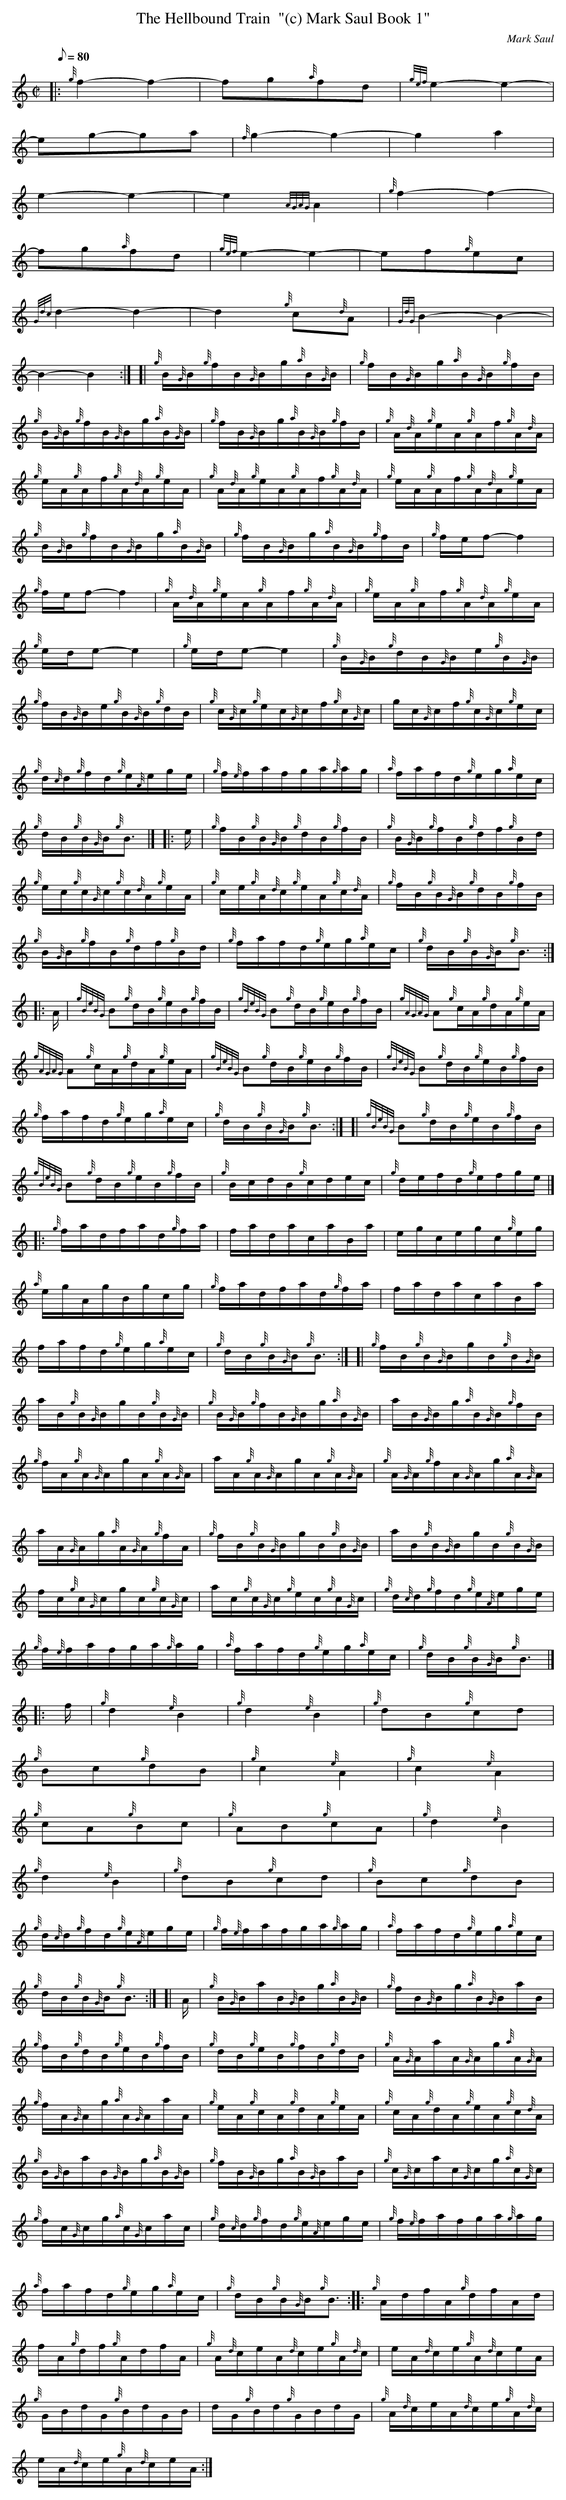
X:1
T:The Hellbound Train  "(c) Mark Saul Book 1"
M:C|
L:1/8
Q:80
C:Mark Saul
K:HP
|: {g}f2-f2|
-fg{a}fd|
{gef}e2-e2|  !
-eg-ga|
{f}g2-g2|
-g2a2|  !
e2-e2|
-e2{AGAG}A2|
{g}f2-f2|  !
-fg{a}fd|
{gef}e2-e2|
-ef{g}ec|  !
{Gdc}d2-d2|
-d2{g}c{d}A|
{GdG}B2-B2|  !
-B2-B2:| [|
{g}B/2{G}B/2{g}f/2B/2{G}B/2g/2{a}B/2{G}B/2|
{g}f/2B/2{G}B/2g/2{a}B/2{G}B/2{g}f/2B/2|  !
{g}B/2{G}B/2{g}f/2B/2{G}B/2g/2{a}B/2{G}B/2|
{g}f/2B/2{G}B/2g/2{a}B/2{G}B/2{g}f/2B/2|
{g}A/2{d}A/2{g}e/2A/2{g}A/2f/2{g}A/2{d}A/2|  !
{g}e/2A/2{g}A/2f/2{g}A/2{d}A/2{g}e/2A/2|
{g}A/2{d}A/2{g}e/2A/2{g}A/2f/2{g}A/2{d}A/2|
{g}e/2A/2{g}A/2f/2{g}A/2{d}A/2{g}e/2A/2|  !
{g}B/2{G}B/2{g}f/2B/2{G}B/2g/2{a}B/2{G}B/2|
{g}f/2B/2{G}B/2g/2{a}B/2{G}B/2{g}f/2B/2|
{g}f/2e/2f-f2|  !
{g}f/2e/2f-f2|
{g}A/2{d}A/2{g}e/2A/2{g}A/2f/2{g}A/2{d}A/2|
{g}e/2A/2{g}A/2f/2{g}A/2{d}A/2{g}e/2A/2|  !
{g}e/2d/2e-e2|
{g}e/2d/2e-e2|
{g}B/2{G}B/2{g}d/2B/2{G}B/2e/2{g}B/2{G}B/2|  !
{g}f/2B/2{G}B/2e/2{g}B/2{G}B/2{g}d/2B/2|
{g}c/2{G}c/2{g}e/2c/2{G}c/2f/2{g}c/2{G}c/2|
g/2c/2{G}c/2f/2{g}c/2{G}c/2{g}e/2c/2|  !
{g}d/2{c}d/2{g}f/2d/2{g}e/2{A}e/2g/2e/2|
{g}f/2{e}f/2a/2f/2g/2a/2{g}a/2g/2|
{a}f/2a/2f/2d/2{g}e/2g/2{a}e/2c/2|  !
{g}d/2B/2{g}B/2{G}B/2{g}B3/2|] |:
e/2|
{g}f/2B/2{g}B/2{G}B/2{g}d/2B/2{g}f/2B/2|
{g}B/2{G}B/2{g}f/2B/2{g}d/2f/2{g}B/2d/2|  !
{g}e/2c/2{g}c/2{G}c/2{g}c/2{d}A/2{g}e/2A/2|
{g}c/2e/2{g}A/2{d}c/2{g}e/2A/2{g}c/2{d}A/2|
{g}f/2B/2{g}B/2{G}B/2{g}d/2B/2{g}f/2B/2|  !
{g}B/2{G}B/2{g}f/2B/2{g}d/2f/2{g}B/2d/2|
{g}f/2a/2f/2d/2{g}e/2g/2{a}e/2c/2|
{g}d/2B/2{g}B/2{G}B/2{g}B3/2:| |:  !
A/2|
{gBeBG}B{g}d/2B/2{g}e/2B/2{g}f/2B/2|
{gBeBG}B{g}d/2B/2{g}e/2B/2{g}f/2B/2|
{gAGAG}A{g}c/2A/2{g}d/2A/2{g}e/2A/2|  !
{gAGAG}A{g}c/2A/2{g}d/2A/2{g}e/2A/2|
{gBeBG}B{g}d/2B/2{g}e/2B/2{g}f/2B/2|
{gBeBG}B{g}d/2B/2{g}e/2B/2{g}f/2B/2|  !
{g}f/2a/2f/2d/2{g}e/2g/2{a}e/2c/2|
{g}d/2B/2{g}B/2{G}B/2{g}B3/2:| [|
{gBeBG}B{g}d/2B/2{g}e/2B/2{g}f/2B/2|  !
{gBeBG}B{g}d/2B/2{g}e/2B/2{g}f/2B/2|
{g}B/2c/2d/2B/2{g}c/2d/2e/2c/2|
{g}d/2e/2f/2d/2{g}e/2f/2g/2e/2|] |:  !
{g}f/2a/2d/2f/2a/2d/2{g}f/2a/2|
f/2a/2d/2a/2c/2a/2B/2a/2|
e/2g/2c/2e/2g/2c/2{g}e/2g/2|  !
{a}e/2g/2A/2g/2B/2g/2c/2g/2|
{g}f/2a/2d/2f/2a/2d/2{g}f/2a/2|
f/2a/2d/2a/2c/2a/2B/2a/2|  !
f/2a/2f/2d/2{g}e/2g/2{a}e/2c/2|
{g}d/2B/2{g}B/2{G}B/2{g}B3/2:| [|
{g}f/2B/2{g}B/2{G}B/2g/2B/2{g}B/2{G}B/2|  !
a/2B/2{g}B/2{G}B/2g/2B/2{g}B/2{G}B/2|
{g}B/2{G}B/2{g}f/2B/2{G}B/2g/2{a}B/2{G}B/2|
a/2B/2{G}B/2g/2{a}B/2{G}B/2{g}f/2B/2|  !
{g}f/2A/2{g}A/2{G}A/2g/2A/2{g}A/2{G}A/2|
a/2A/2{g}A/2{G}A/2g/2A/2{g}A/2{G}A/2|
{g}A/2{G}A/2{g}f/2A/2{G}A/2g/2{a}A/2{G}A/2|  !
a/2A/2{G}A/2g/2{a}A/2{G}A/2{g}f/2A/2|
{g}f/2B/2{g}B/2{G}B/2g/2B/2{g}B/2{G}B/2|
a/2B/2{g}B/2{G}B/2g/2B/2{g}B/2{G}B/2|  !
f/2c/2{g}c/2{G}c/2g/2c/2{g}c/2{G}c/2|
a/2c/2{g}c/2{G}c/2{g}e/2c/2{g}c/2{G}c/2|
{g}d/2{c}d/2{g}f/2d/2{g}e/2{A}e/2g/2e/2|  !
{g}f/2{e}f/2a/2f/2g/2a/2{g}a/2g/2|
{a}f/2a/2f/2d/2{g}e/2g/2{a}e/2c/2|
{g}d/2B/2{g}B/2{G}B/2{g}B3/2|] |:  !
f/2|
{g}d2{e}B2|
{g}d2{e}B2|
{g}dB{g}cd|  !
{g}Bc{g}dB|
{g}c2{e}A2|
{g}c2{e}A2|  !
{g}cA{g}Bc|
{g}AB{g}cA|
{g}d2{e}B2|  !
{g}d2{e}B2|
{g}dB{g}cd|
{g}Bc{g}dB|  !
{g}d/2{c}d/2{g}f/2d/2{g}e/2{A}e/2g/2e/2|
{g}f/2{e}f/2a/2f/2g/2a/2{g}a/2g/2|
{a}f/2a/2f/2d/2{g}e/2g/2{a}e/2c/2|  !
{g}d/2B/2{g}B/2{G}B/2{g}B3/2:| [|
A/2|
{g}B/2{G}B/2a/2B/2{G}B/2g/2{a}B/2{G}B/2|
{g}f/2B/2{G}B/2g/2{a}B/2{G}B/2a/2B/2|  !
{g}f/2B/2{g}d/2B/2{g}e/2B/2{g}f/2B/2|
{g}d/2B/2{g}e/2B/2{g}f/2B/2{g}d/2B/2|
{g}A/2{G}A/2a/2A/2{G}A/2g/2{a}A/2{G}A/2|  !
{g}f/2A/2{G}A/2g/2{a}A/2{G}A/2a/2A/2|
{g}e/2A/2{g}c/2A/2{g}d/2A/2{g}e/2A/2|
{g}c/2A/2{g}d/2A/2{g}e/2A/2{g}c/2{d}A/2|  !
{g}B/2{G}B/2a/2B/2{G}B/2g/2{a}B/2{G}B/2|
{g}f/2B/2{G}B/2g/2{a}B/2{G}B/2a/2B/2|
{g}c/2{G}c/2a/2c/2{G}c/2g/2{a}c/2{G}c/2|  !
{g}f/2c/2{G}c/2g/2{a}c/2{G}c/2a/2c/2|
{g}d/2{c}d/2{g}f/2d/2{g}e/2{A}e/2g/2e/2|
{g}f/2{e}f/2a/2f/2g/2a/2{g}a/2g/2|  !
{a}f/2a/2f/2d/2{g}e/2g/2{a}e/2c/2|
{g}d/2B/2{g}B/2{G}B/2{g}B3/2:| |:
{g}A/2d/2f/2A/2{g}d/2f/2A/2d/2|  !
f/2A/2{g}d/2f/2{g}A/2d/2f/2A/2|
{g}A/2{d}c/2e/2A/2{d}c/2e/2{g}A/2{d}c/2|
e/2A/2{d}c/2e/2{g}A/2{d}c/2e/2A/2|  !
{g}G/2B/2d/2G/2{g}B/2d/2G/2B/2|
d/2G/2{g}B/2d/2{g}G/2B/2d/2G/2|
{g}A/2{d}c/2e/2A/2{d}c/2e/2{g}A/2{d}c/2|  !
e/2A/2{d}c/2e/2{g}A/2{d}c/2e/2A/2:|

